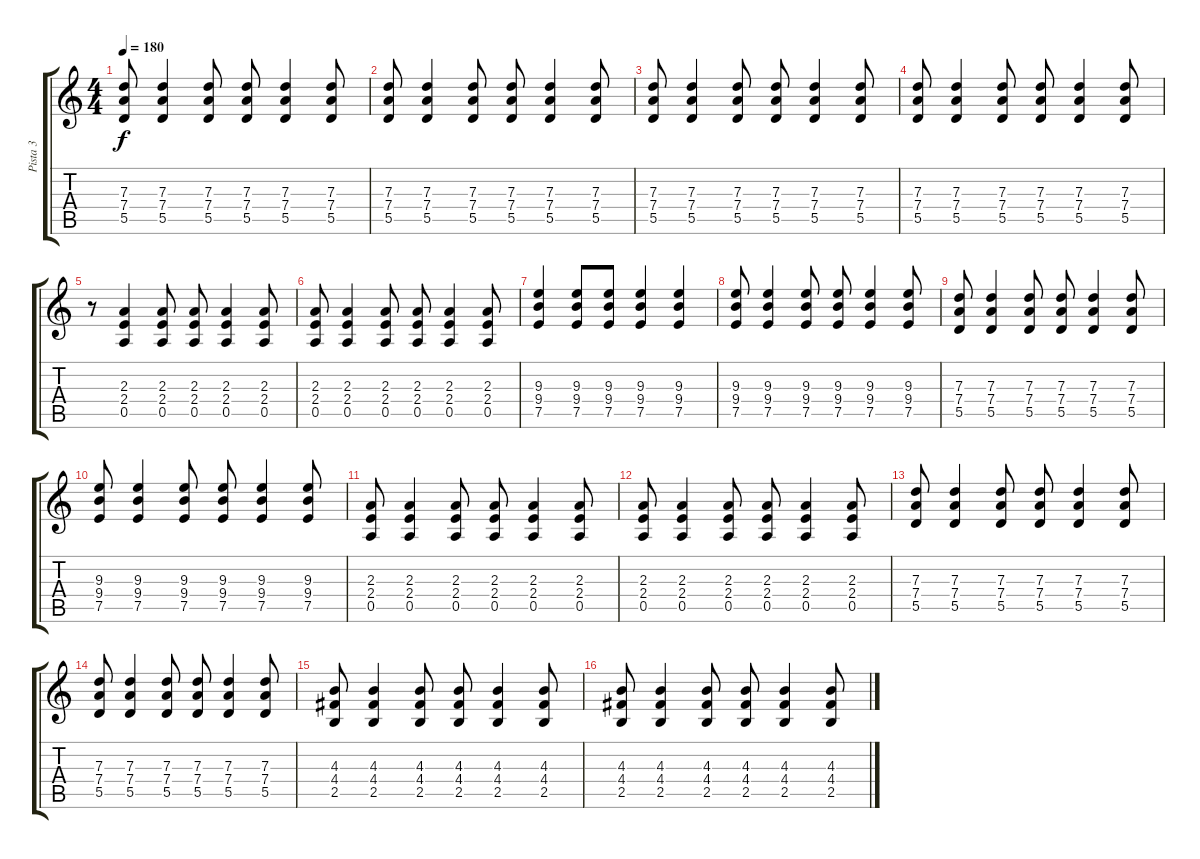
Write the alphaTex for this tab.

\track ("Pista 3" "Pista 3") {instrument overdrivenguitar}
\staff {score tabs}
\tuning (E4 B3 G3 D3 A2 E2) {hide}
\ts (4 4)
\tempo 180
\clef g2
\ks c
(7.3 7.4 5.5).8{dy f} (7.3 7.4 5.5).4 (7.3 7.4 5.5).8 (7.3 7.4 5.5).8 (7.3 7.4 5.5).4 (7.3 7.4 5.5).8 |
(7.3 7.4 5.5).8 (7.3 7.4 5.5).4 (7.3 7.4 5.5).8 (7.3 7.4 5.5).8 (7.3 7.4 5.5).4 (7.3 7.4 5.5).8 |
(7.3 7.4 5.5).8 (7.3 7.4 5.5).4 (7.3 7.4 5.5).8 (7.3 7.4 5.5).8 (7.3 7.4 5.5).4 (7.3 7.4 5.5).8 |
(7.3 7.4 5.5).8 (7.3 7.4 5.5).4 (7.3 7.4 5.5).8 (7.3 7.4 5.5).8 (7.3 7.4 5.5).4 (7.3 7.4 5.5).8 |
r.8 (2.3 2.4 0.5).4 (2.3 2.4 0.5).8 (2.3 2.4 0.5).8 (2.3 2.4 0.5).4 (2.3 2.4 0.5).8 |
(2.3 2.4 0.5).8 (2.3 2.4 0.5).4 (2.3 2.4 0.5).8 (2.3 2.4 0.5).8 (2.3 2.4 0.5).4 (2.3 2.4 0.5).8 |
(9.3 9.4 7.5).4 (9.3 9.4 7.5).8 (9.3 9.4 7.5).8 (9.3 9.4 7.5).4 (9.3 9.4 7.5).4 |
(9.3 9.4 7.5).8 (9.3 9.4 7.5).4 (9.3 9.4 7.5).8 (9.3 9.4 7.5).8 (9.3 9.4 7.5).4 (9.3 9.4 7.5).8 |
(7.3 7.4 5.5).8 (7.3 7.4 5.5).4 (7.3 7.4 5.5).8 (7.3 7.4 5.5).8 (7.3 7.4 5.5).4 (7.3 7.4 5.5).8 |
(9.3 9.4 7.5).8 (9.3 9.4 7.5).4 (9.3 9.4 7.5).8 (9.3 9.4 7.5).8 (9.3 9.4 7.5).4 (9.3 9.4 7.5).8 |
(2.3 2.4 0.5).8 (2.3 2.4 0.5).4 (2.3 2.4 0.5).8 (2.3 2.4 0.5).8 (2.3 2.4 0.5).4 (2.3 2.4 0.5).8 |
(2.3 2.4 0.5).8 (2.3 2.4 0.5).4 (2.3 2.4 0.5).8 (2.3 2.4 0.5).8 (2.3 2.4 0.5).4 (2.3 2.4 0.5).8 |
(7.3 7.4 5.5).8 (7.3 7.4 5.5).4 (7.3 7.4 5.5).8 (7.3 7.4 5.5).8 (7.3 7.4 5.5).4 (7.3 7.4 5.5).8 |
(7.3 7.4 5.5).8 (7.3 7.4 5.5).4 (7.3 7.4 5.5).8 (7.3 7.4 5.5).8 (7.3 7.4 5.5).4 (7.3 7.4 5.5).8 |
(4.3 4.4 2.5).8 (4.3 4.4 2.5).4 (4.3 4.4 2.5).8 (4.3 4.4 2.5).8 (4.3 4.4 2.5).4 (4.3 4.4 2.5).8 |
(4.3 4.4 2.5).8 (4.3 4.4 2.5).4 (4.3 4.4 2.5).8 (4.3 4.4 2.5).8 (4.3 4.4 2.5).4 (4.3 4.4 2.5).8
